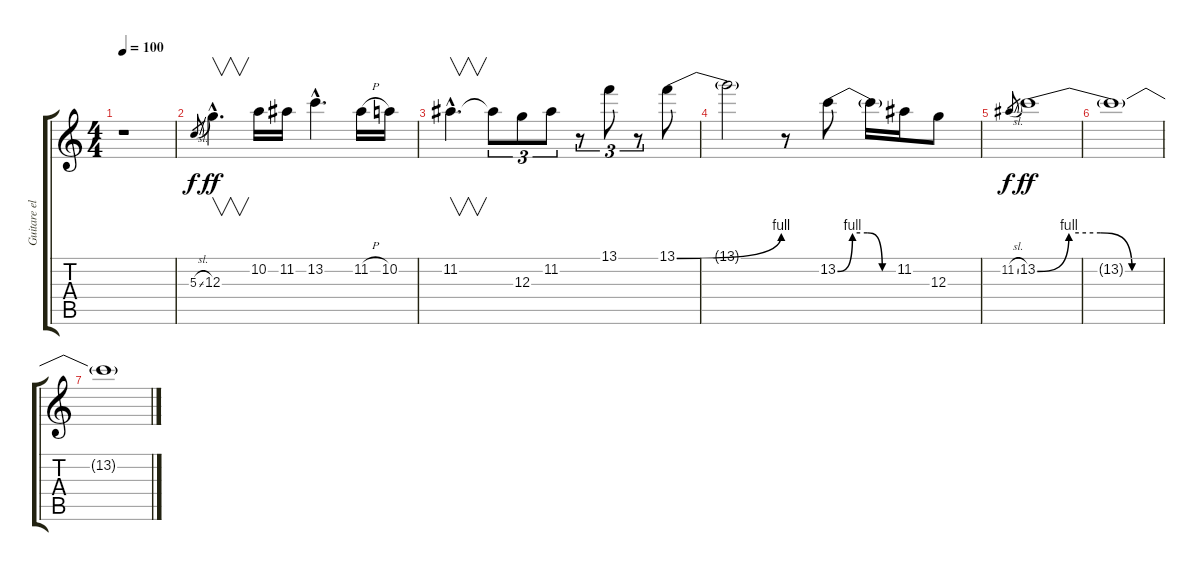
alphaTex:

\track ("Guitare electrique 2" "Guitare el") {instrument distortionguitar}
\staff {score tabs}
\tuning (E4 B3 G3 D3 A2 E2) {hide}
\ts (4 4)
\tempo 100
\clef g2
\ks c
r.1{dy f} |
5.3{sl}.8{gr} 12.3{hac}.4{v d dy ff} 10.2.16 11.2.16 13.2{hac}.4{d} 11.2{h}.16 10.2.16 |
11.2{hac}.4{v d} 11.2{t}.8{tu (3 2)} 12.3.8{tu (3 2)} 11.2.8{tu (3 2)} r.8{tu (3 2)} 13.1.8{tu (3 2)} r.8{tu (3 2)} 13.1{be (bend 0 0 60 4)}.8 |
13.1{t}.2 r.8 13.2{be (custom 0 0 15 4 30 4 45 0 60 0)}.8 13.2{t}.16 11.2.16 12.3.8 |
11.2{sl}.8{gr dy f} 13.2{be (custom 0 0 15 4 30 4 45 0 60 0)}.1{dy ff} |
13.2{t}.1 |
13.2{t}.1
